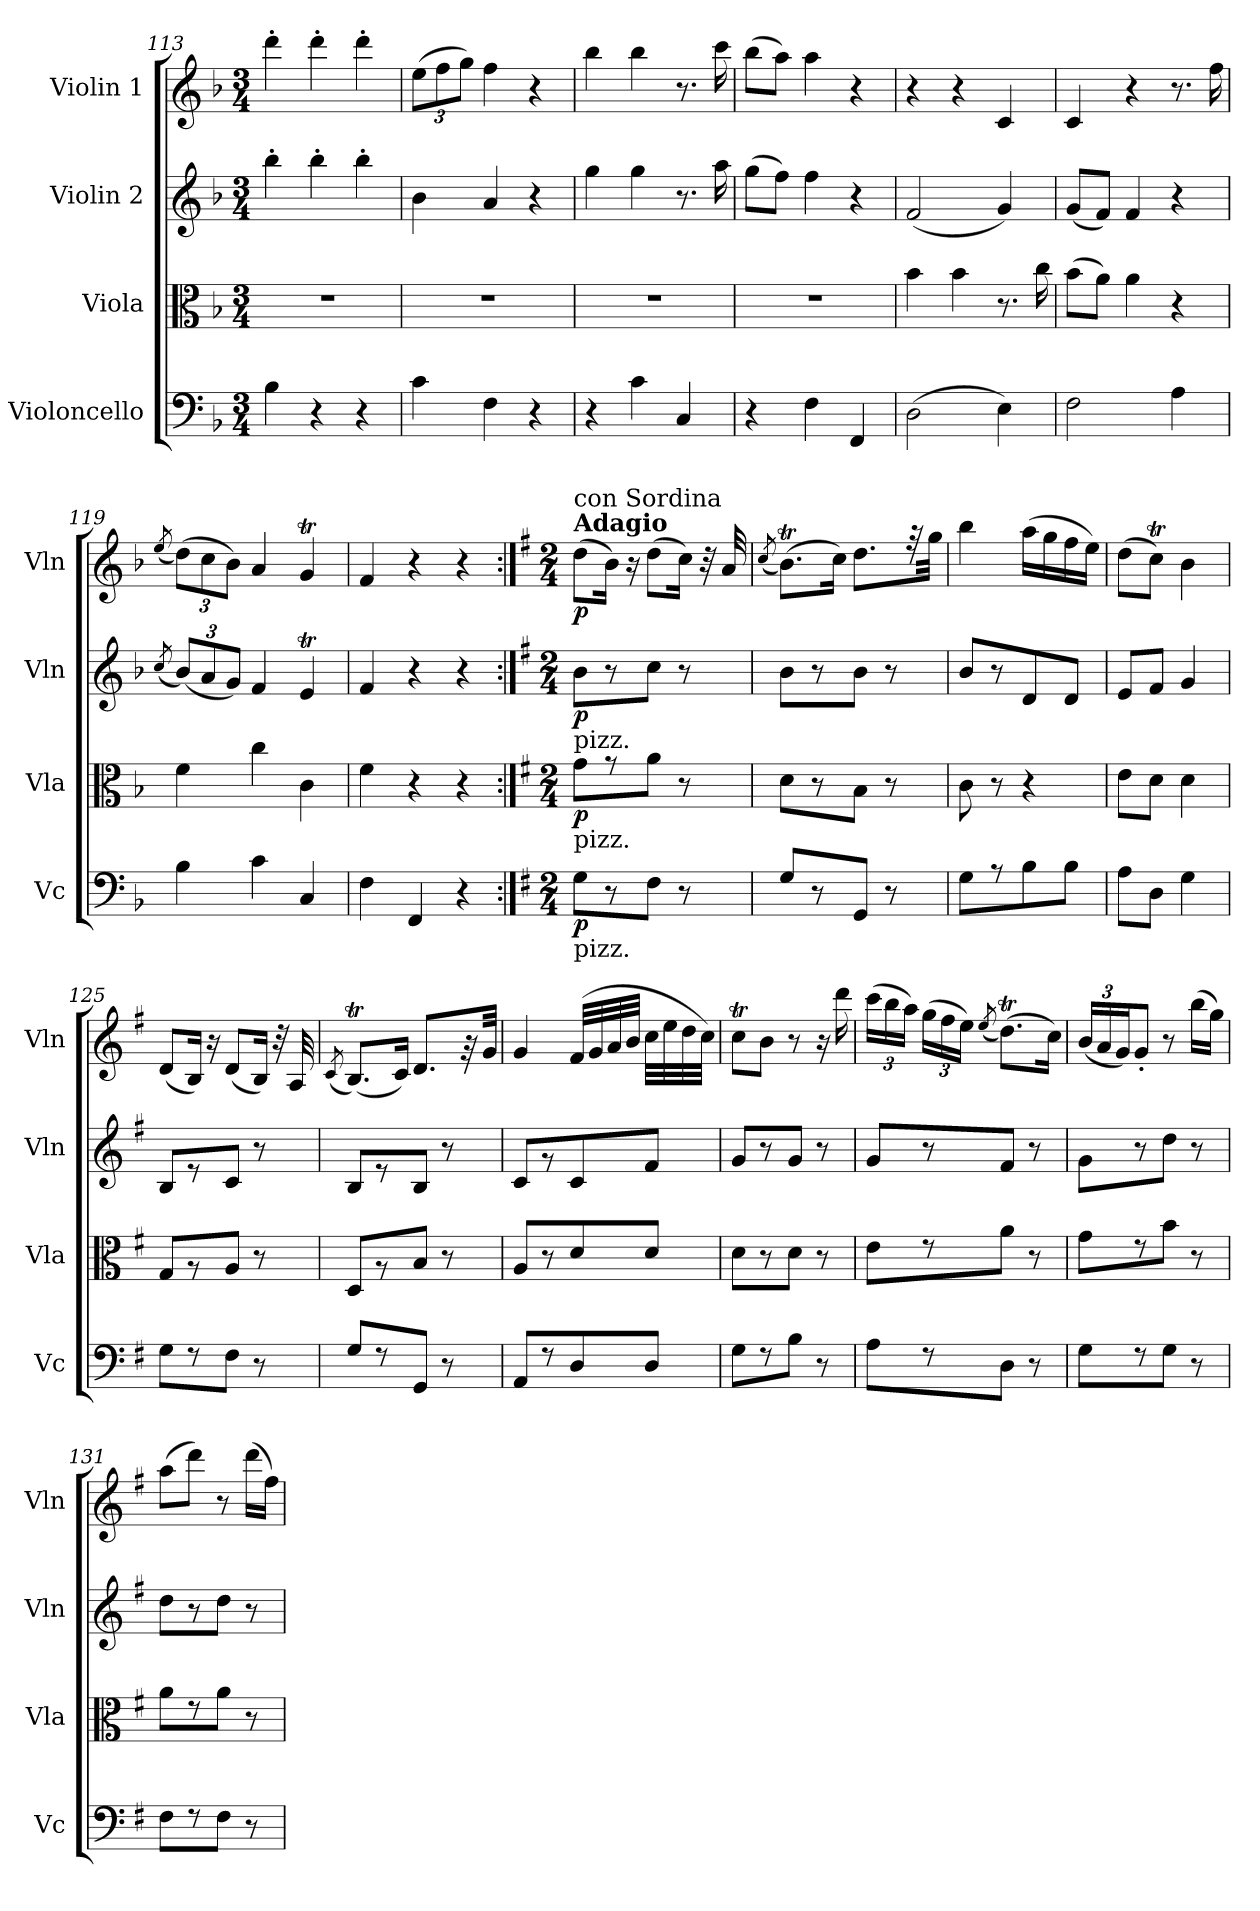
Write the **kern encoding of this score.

**kern	**dynam	**kern	**dynam	**kern	**dynam	**kern	**dynam
*part4	*part4	*part3	*part3	*part2	*part2	*part1	*part1
*staff4	*staff4	*staff3	*staff3	*staff2	*staff2	*staff1	*staff1
*I"Violoncello	*	*I"Viola	*	*I"Violin 2	*	*I"Violin 1	*
*I'Vc	*	*I'Vla	*	*I'Vln	*	*I'Vln	*
*clefF4	*	*clefC3	*	*clefG2	*	*clefG2	*
*k[b-]	*	*k[b-]	*	*k[b-]	*	*k[b-]	*
*M3/4	*	*M3/4	*	*M3/4	*	*M3/4	*
=113	=113	=113	=113	=113	=113	=113	=113
4B-\	.	2.r	.	4bb-'\	.	4ddd'\	.
4r	.	.	.	4bb-'\	.	4ddd'\	.
4r	.	.	.	4bb-'\	.	4ddd'\	.
=114	=114	=114	=114	=114	=114	=114	=114
*	*	*	*	*	*	*Xbrackettup	*
4c\	.	2.r	.	4b-\	.	(>12ee\L	.
.	.	.	.	.	.	12ff\	.
.	.	.	.	.	.	12gg\J)	.
4F\	.	.	.	4a/	.	4ff\	.
4r	.	.	.	4r	.	4r	.
=115	=115	=115	=115	=115	=115	=115	=115
4r	.	2.r	.	4gg\	.	4bb-\	.
4c\	.	.	.	4gg\	.	4bb-\	.
4C/	.	.	.	8.r	.	8.r	.
.	.	.	.	16aa\	.	16ccc\	.
!!LO:LB:g=z
=116	=116	=116	=116	=116	=116	=116	=116
4r	.	2.r	.	(>8gg\L	.	(>8bb-\L	.
.	.	.	.	8ff\J)	.	8aa\J)	.
4F\	.	.	.	4ff\	.	4aa\	.
4FF/	.	.	.	4r	.	4r	.
=117	=117	=117	=117	=117	=117	=117	=117
(>2D\	.	4b-\	.	(<2f/	.	4r	.
.	.	4b-\	.	.	.	4r	.
4E\)	.	8.r	.	4g/)	.	4c/	.
.	.	16cc\	.	.	.	.	.
=118	=118	=118	=118	=118	=118	=118	=118
2F\	.	(>8b-\L	.	(<8g/L	.	4c/	.
.	.	8a\J)	.	8f/J)	.	.	.
.	.	4a\	.	4f/	.	4r	.
4A\	.	4r	.	4r	.	8.r	.
.	.	.	.	.	.	16ff\	.
=119	=119	=119	=119	=119	=119	=119	=119
.	.	.	.	(<8qcc/	.	(<8qee/	.
*	*	*	*	*Xbrackettup	*	*	*
4B-\	.	4f\	.	(<12b-/L)	.	(>12dd\L)	.
.	.	.	.	12a/	.	12cc\	.
.	.	.	.	12g/J)	.	12b-\J)	.
4c\	.	4cc\	.	4f/	.	4a/	.
4C/	.	4c\	.	4et/	.	4gT/	.
=120	=120	=120	=120	=120	=120	=120	=120
4F\	.	4f\	.	4f/	.	4f/	.
4FF/	.	4r	.	4r	.	4r	.
4r	.	4r	.	4r	.	4r	.
!!LO:PB:g=z
=121:|!	=121:|!	=121:|!	=121:|!	=121:|!	=121:|!	=121:|!	=121:|!
*k[f#]	*	*k[f#]	*	*k[f#]	*	*k[f#]	*
*M2/4	*	*M2/4	*	*M2/4	*	*M2/4	*
!	!	!	!	!	!	!LO:TX:a:B:t=Adagio	!
!	!	!	!	!	!	!LO:TX:a:t=con Sordina	!
!	!	!	!	!LO:TX:b:t=pizz.	!	!	!
!	!	!LO:TX:b:t=pizz.	!	!	!	!	!
!LO:TX:b:t=pizz.	!	!	!	!	!	!	!
!	!LO:DY:b	!	!LO:DY:b	!	!LO:DY:b	!	!LO:DY:b
8G\L	p	8g\L	p	8b\L	p	(>8dd\L	p
8r	.	8r	.	8r	.	16b\Jk)	.
.	.	.	.	.	.	16r	.
8F#\J	.	8a\J	.	8cc\J	.	(>8dd\L	.
8r	.	8r	.	8r	.	16cc\Jk)	.
.	.	.	.	.	.	32r	.
.	.	.	.	.	.	32a/	.
=122	=122	=122	=122	=122	=122	=122	=122
.	.	.	.	.	.	(<8qcc/	.
8G/L	.	8d\L	.	8b\L	.	(>8.bt\L)	.
8r	.	8r	.	8r	.	.	.
.	.	.	.	.	.	16cc\Jk)	.
8GG/J	.	8B\J	.	8b\J	.	8.dd\L	.
8r	.	8r	.	8r	.	.	.
.	.	.	.	.	.	32rff	.
.	.	.	.	.	.	32gg\Jkk	.
=123	=123	=123	=123	=123	=123	=123	=123
8G\L	.	8c\	.	8b/L	.	4bb\	.
8r	.	8r	.	8r	.	.	.
8B\	.	4r	.	8d/	.	(>16aa\LL	.
.	.	.	.	.	.	16gg\	.
8B\J	.	.	.	8d/J	.	16ff#\	.
.	.	.	.	.	.	16ee\JJ)	.
=124	=124	=124	=124	=124	=124	=124	=124
8A\L	.	8e\L	.	8e/L	.	(>8dd\L	.
8D\J	.	8d\J	.	8f#/J	.	8ccT\J)	.
4G\	.	4d\	.	4g/	.	4b\	.
!!LO:LB:g=z
=125	=125	=125	=125	=125	=125	=125	=125
8G\L	.	8G/L	.	8B/L	.	(<8d/L	.
8rF	.	8rA	.	8re	.	16B/Jk)	.
.	.	.	.	.	.	16r	.
8F#\J	.	8A/J	.	8c/J	.	(<8d/L	.
8r	.	8r	.	8r	.	16B/Jk)	.
.	.	.	.	.	.	32r	.
.	.	.	.	.	.	32A/	.
=126	=126	=126	=126	=126	=126	=126	=126
.	.	.	.	.	.	(<8qc/	.
8G/L	.	8D/L	.	8B/L	.	(<8.Bt/L)	.
8rF	.	8rA	.	8re	.	.	.
.	.	.	.	.	.	16c/Jk)	.
8GG/J	.	8B/J	.	8B/J	.	8.d/L	.
8r	.	8r	.	8r	.	.	.
.	.	.	.	.	.	32rg	.
.	.	.	.	.	.	32g/Jkk	.
=127	=127	=127	=127	=127	=127	=127	=127
8AA/L	.	8A/L	.	8c/L	.	4g/	.
8rF	.	8r	.	8rg	.	.	.
8D/	.	8d/	.	8c/	.	(>32f#/LLL	.
.	.	.	.	.	.	32g/	.
.	.	.	.	.	.	32a/	.
.	.	.	.	.	.	32b/JJJ	.
8D/J	.	8d/J	.	8f#/J	.	32cc\LLL	.
.	.	.	.	.	.	32ee\	.
.	.	.	.	.	.	32dd\	.
.	.	.	.	.	.	32cc\JJJ)	.
=128	=128	=128	=128	=128	=128	=128	=128
8G\L	.	8d\L	.	8g/L	.	8ccT\L	.
8rF	.	8r	.	8r	.	8b\J	.
8B\J	.	8d\J	.	8g/J	.	8r	.
8r	.	8r	.	8r	.	16r	.
.	.	.	.	.	.	16ddd\	.
=129	=129	=129	=129	=129	=129	=129	=129
8A\L	.	8e\L	.	8g/L	.	(>24ccc\LL	.
.	.	.	.	.	.	24bb\	.
.	.	.	.	.	.	24aa\JJ)	.
8rF	.	8re	.	8r	.	(>24gg\LL	.
.	.	.	.	.	.	24ff#\	.
.	.	.	.	.	.	24ee\JJ)	.
.	.	.	.	.	.	(<8qee/	.
8D\J	.	8a\J	.	8f#/J	.	(>8.ddT\L)	.
8r	.	8r	.	8r	.	.	.
.	.	.	.	.	.	16cc\Jk)	.
!!LO:LB:g=z
=130	=130	=130	=130	=130	=130	=130	=130
8G\L	.	8g\L	.	8g\L	.	(<24b/LL	.
.	.	.	.	.	.	24a/	.
.	.	.	.	.	.	24g/J)	.
8rF	.	8re	.	8r	.	8g'/J	.
8G\J	.	8b\J	.	8dd\J	.	8r	.
8r	.	8r	.	8r	.	(>16bb\LL	.
.	.	.	.	.	.	16gg\JJ)	.
=131	=131	=131	=131	=131	=131	=131	=131
8F#\L	.	8a\L	.	8dd\L	.	(>8aa\L	.
8rF	.	8re	.	8r	.	8ddd\J)	.
8F#\J	.	8a\J	.	8dd\J	.	8r	.
8r	.	8r	.	8r	.	(>16ddd\LL	.
.	.	.	.	.	.	16ff#\JJ)	.
=	=	=	=	=	=	=	=
*-	*-	*-	*-	*-	*-	*-	*-
